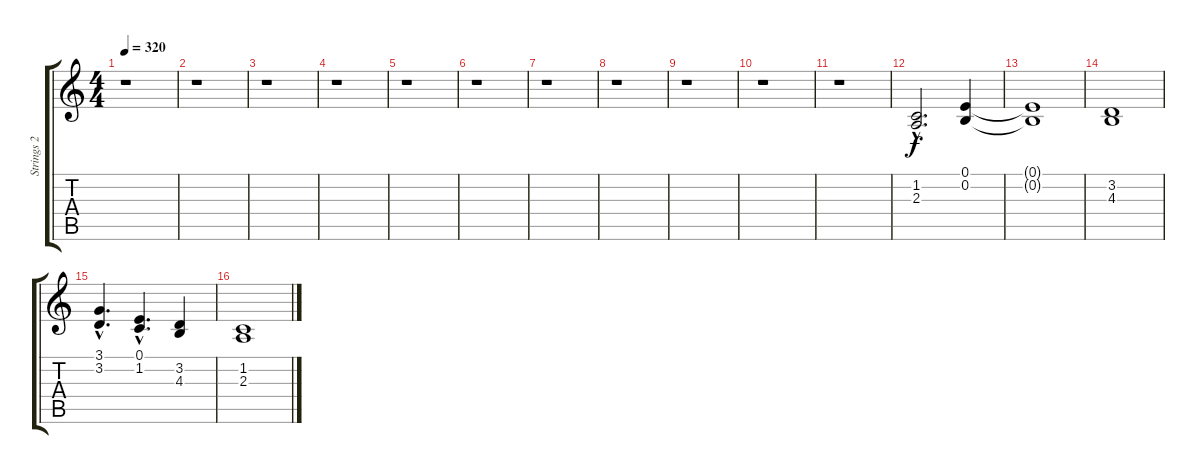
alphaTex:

\track ("Strings 2" "Strings 2") {instrument stringensemble1}
\staff {score tabs}
\tuning (E4 B3 G3 D3 A2 E2) {hide}
\ts (4 4)
\tempo 320
\clef g2
\ks c
r.1{dy f} |
r.1 |
r.1 |
r.1 |
r.1 |
r.1 |
r.1 |
r.1 |
r.1 |
r.1 |
r.1 |
(1.2{hac} 2.3{hac}).2{d} (0.1 0.2).4 |
(0.1{t} 0.2{t}).1 |
(3.2 4.3).1 |
(3.1{hac} 3.2{hac}).4{d} (0.1{hac} 1.2{hac}).4{d} (3.2 4.3).4 |
(1.2 2.3).1
